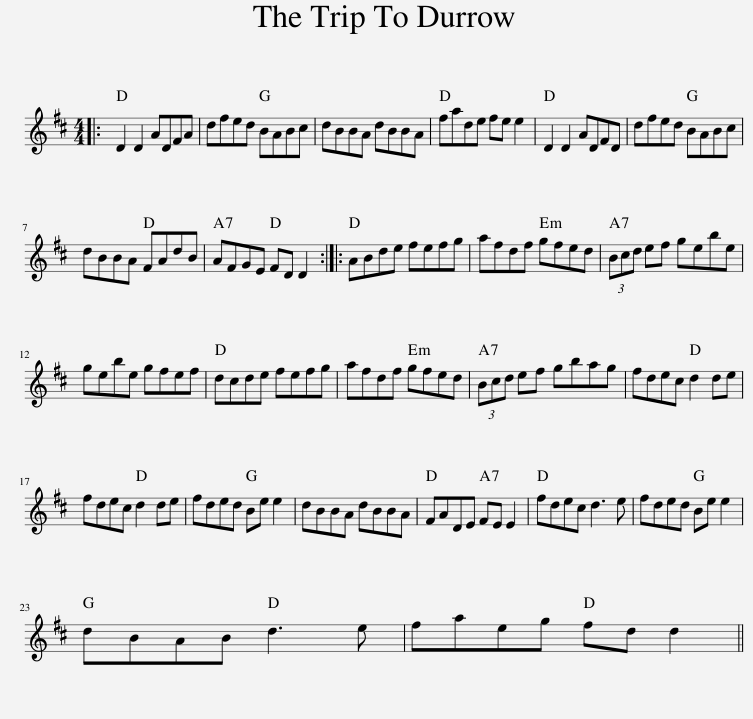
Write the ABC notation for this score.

X:1
L:1/8
M:4/4
I:linebreak $
K:D
V:1 treble
V:1
|: D2 D2 ADFA | dfed BABc | dBBA dBBA | fade fe e2 | D2 D2 ADFD | %5
 dfed BABc |$ dBBA FAdB | AFGE FD D2 :: ABde fefg | afdf gfed | %10
 (3Bcd ef gebe |$ gebe gfef | dcde fefg | afdf gfed | (3Bcd ef gbag | %15
 fdec d2 de |$ fdec d2 de | fded Be e2 | dBBA dBBA | FADE FE E2 | %20
 fdec d3 e | fded Be e2 |$ dBAB d3 e | faeg fd d2 || %24
